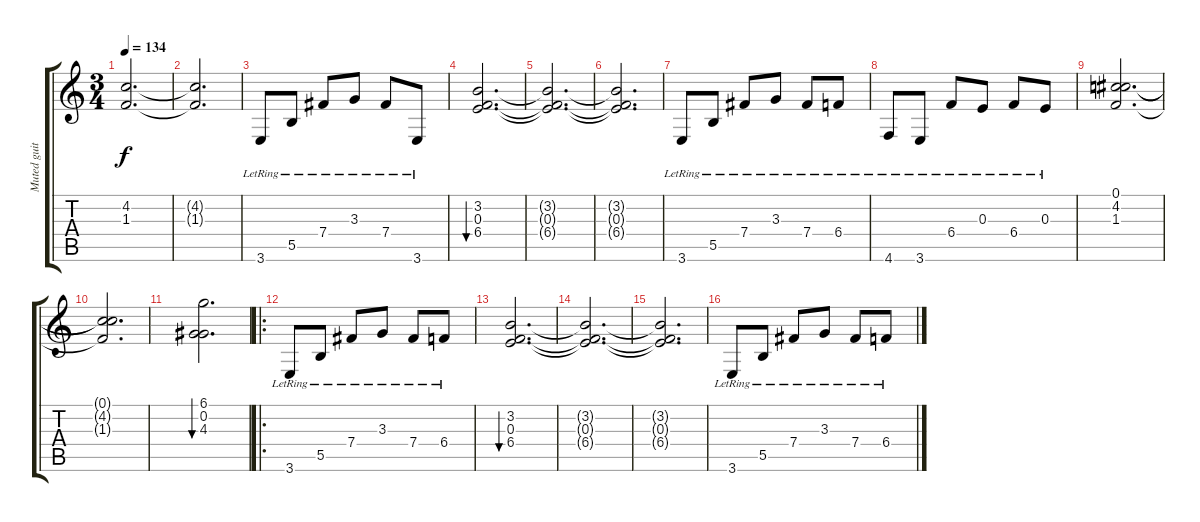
\track ("Muted guitar" "Muted guit") {instrument electricguitarmuted}
\staff {score tabs}
\tuning (Db4 Ab3 E3 B2 Gb2 Db2) {hide}
\ts (3 4)
\tempo 134
\clef g2
\ks c
(4.2{t} 1.3{t}).2{d dy f} |
(4.2{t} 1.3{t}).2{d} |
3.6{lr}.8 5.5{lr}.8 7.4{lr}.8 3.3{lr}.8 7.4{lr}.8 3.6{lr}.8 |
(3.2 0.3 6.4).2{d bu 60} |
(3.2{t} 0.3{t} 6.4{t}).2{d} |
(3.2{t} 0.3{t} 6.4{t}).2{d} |
3.6{lr}.8 5.5{lr}.8 7.4{lr}.8 3.3{lr}.8 7.4{lr}.8 6.4{lr}.8 |
4.6{lr}.8 3.6{lr}.8 6.4{lr}.8 0.3{lr}.8 6.4{lr}.8 0.3{lr}.8 |
(0.1 4.2 1.3).2{d} |
(0.1{t} 4.2{t} 1.3{t}).2{d} |
(6.1 0.2 4.3).2{d bu 60} |
\ro
3.6{lr}.8 5.5{lr}.8 7.4{lr}.8 3.3{lr}.8 7.4{lr}.8 6.4{lr}.8 |
(3.2 0.3 6.4).2{d bu 60} |
(3.2{t} 0.3{t} 6.4{t}).2{d} |
(3.2{t} 0.3{t} 6.4{t}).2{d} |
3.6{lr}.8 5.5{lr}.8 7.4{lr}.8 3.3{lr}.8 7.4{lr}.8 6.4{lr}.8
